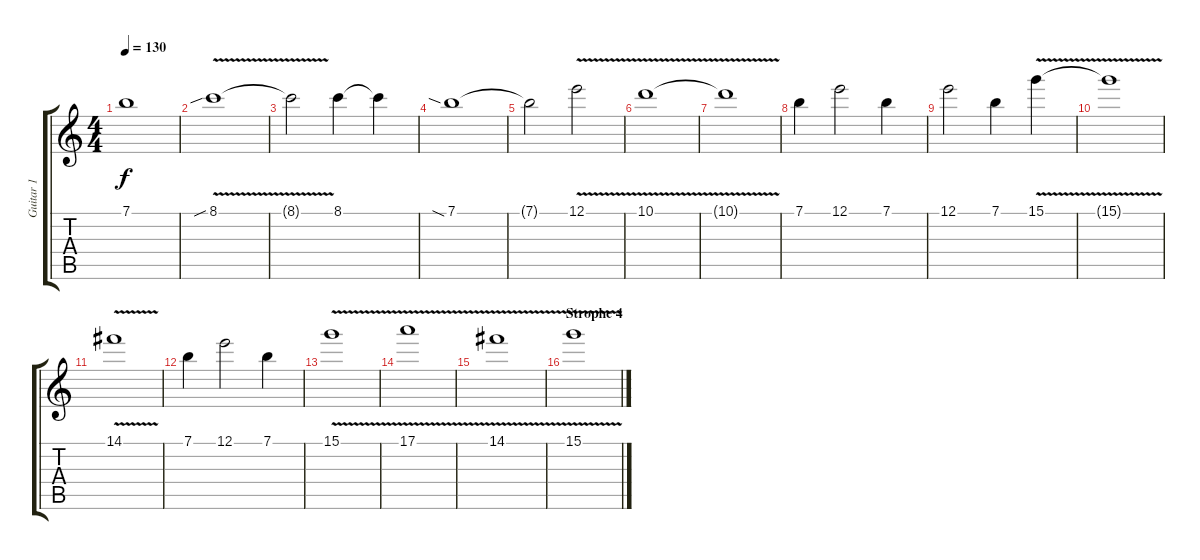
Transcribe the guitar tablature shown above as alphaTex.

\track ("Guitar 1" "Guitar 1") {instrument distortionguitar}
\staff {score tabs}
\tuning (E4 B3 G3 D3 A2 E2) {hide}
\ts (4 4)
\tempo 130
\clef g2
\ks c
7.1{t}.1{dy f} |
8.1{v sib}.1 |
8.1{t}.2 8.1.4 8.1{t}.4 |
7.1{sia}.1 |
7.1{t}.2 12.1{v}.2 |
10.1{v}.1 |
10.1{t}.1 |
7.1.4 12.1.2 7.1.4 |
12.1.2 7.1.4 15.1{v}.4 |
15.1{t}.1 |
14.1{v}.1 |
7.1.4 12.1.2 7.1.4 |
15.1{v}.1 |
17.1{v}.1 |
14.1{v}.1 |
\section ("" "Strophe 4")
15.1{v}.1
